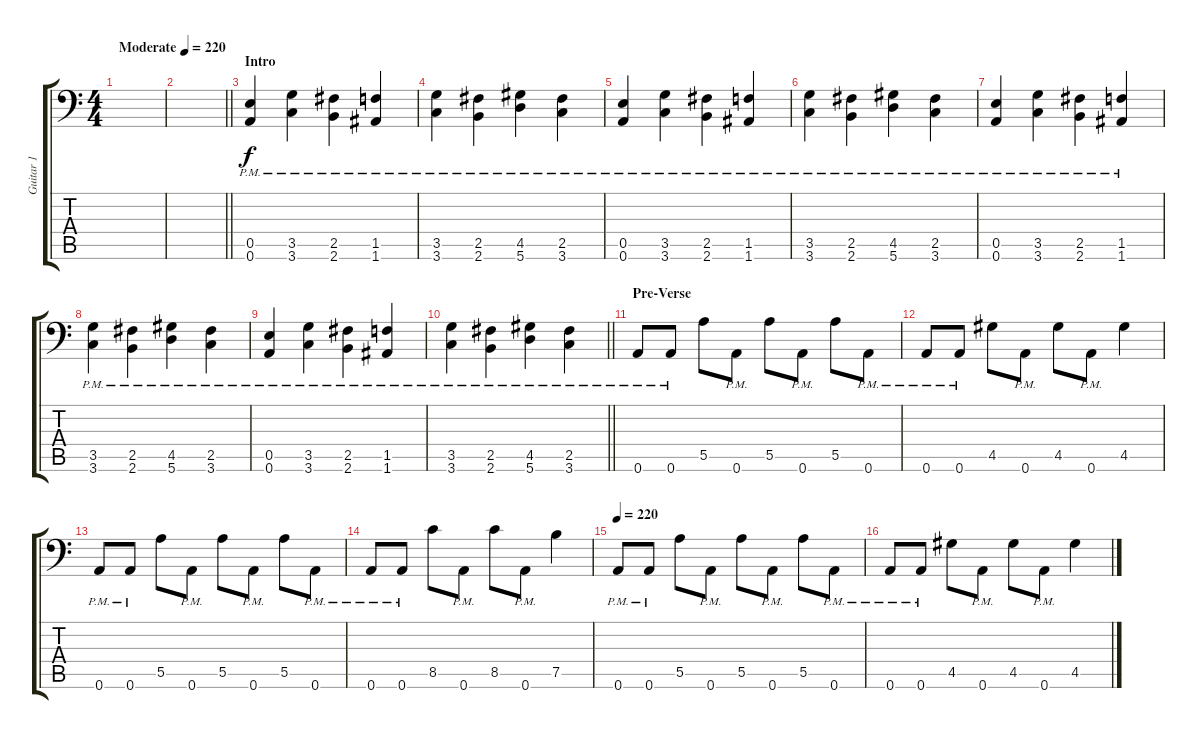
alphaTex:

\track ("Guitar 1" "Guitar 1") {instrument overdrivenguitar}
\staff {score tabs}
\tuning (B3 Gb3 D3 A2 E2 A1) {hide}
\ts (4 4)
\tempo (220 "Moderate")
\clef f4
\ks c
|
\barLineRight lightlight
|
\section ("" "Intro")
(0.5{pm} 0.6{pm}).4 (3.5{pm} 3.6{pm}).4 (2.5{pm} 2.6{pm}).4 (1.5{pm} 1.6{pm}).4 |
(3.5{pm} 3.6{pm}).4 (2.5{pm} 2.6{pm}).4 (4.5{pm} 5.6{pm}).4 (2.5{pm} 3.6{pm}).4 |
(0.5{pm} 0.6{pm}).4 (3.5{pm} 3.6{pm}).4 (2.5{pm} 2.6{pm}).4 (1.5{pm} 1.6{pm}).4 |
(3.5{pm} 3.6{pm}).4 (2.5{pm} 2.6{pm}).4 (4.5{pm} 5.6{pm}).4 (2.5{pm} 3.6{pm}).4 |
(0.5{pm} 0.6{pm}).4 (3.5{pm} 3.6{pm}).4 (2.5{pm} 2.6{pm}).4 (1.5{pm} 1.6{pm}).4 |
(3.5{pm} 3.6{pm}).4 (2.5{pm} 2.6{pm}).4 (4.5{pm} 5.6{pm}).4 (2.5{pm} 3.6{pm}).4 |
(0.5{pm} 0.6{pm}).4 (3.5{pm} 3.6{pm}).4 (2.5{pm} 2.6{pm}).4 (1.5{pm} 1.6{pm}).4 |
\barLineRight lightlight
(3.5{pm} 3.6{pm}).4 (2.5{pm} 2.6{pm}).4 (4.5{pm} 5.6{pm}).4 (2.5{pm} 3.6{pm}).4 |
\section ("" "Pre-Verse")
0.6{pm}.8 0.6{pm}.8 5.5.8 0.6{pm}.8 5.5.8 0.6{pm}.8 5.5.8 0.6{pm}.8 |
0.6{pm}.8 0.6{pm}.8 4.5.8 0.6{pm}.8 4.5.8 0.6{pm}.8 4.5.4 |
0.6{pm}.8 0.6{pm}.8 5.5.8 0.6{pm}.8 5.5.8 0.6{pm}.8 5.5.8 0.6{pm}.8 |
0.6{pm}.8 0.6{pm}.8 8.5.8 0.6{pm}.8 8.5.8 0.6{pm}.8 7.5.4 |
\tempo 220
0.6{pm}.8 0.6{pm}.8 5.5.8 0.6{pm}.8 5.5.8 0.6{pm}.8 5.5.8 0.6{pm}.8 |
0.6{pm}.8 0.6{pm}.8 4.5.8 0.6{pm}.8 4.5.8 0.6{pm}.8 4.5.4
